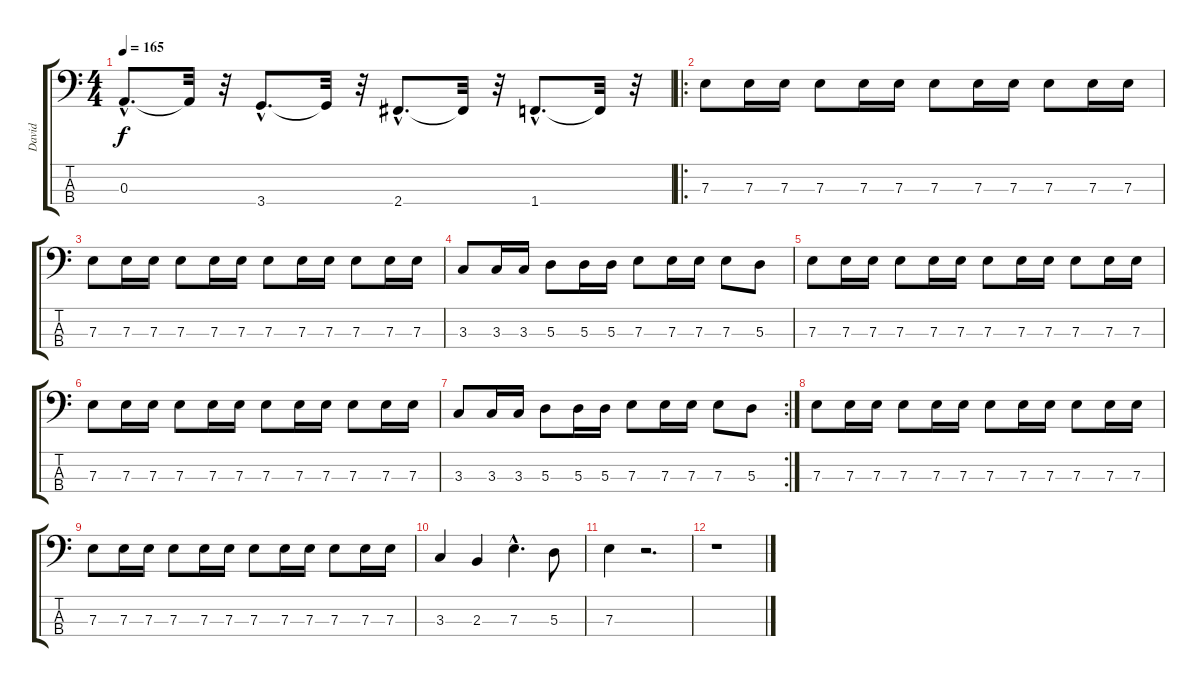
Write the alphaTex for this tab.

\track ("David" "David") {instrument electricbassfinger}
\staff {score tabs}
\tuning (G2 D2 A1 E1) {hide}
\ts (4 4)
\tempo 165
\clef f4
\ks c
0.3{hac}.8{d dy f} 0.3{t}.32 r.32 3.4{hac}.8{d} 3.4{t}.32 r.32 2.4{hac}.8{d} 2.4{t}.32 r.32 1.4{hac}.8{d} 1.4{t}.32 r.32 |
\ro
7.3.8 7.3.16 7.3.16 7.3.8 7.3.16 7.3.16 7.3.8 7.3.16 7.3.16 7.3.8 7.3.16 7.3.16 |
7.3.8 7.3.16 7.3.16 7.3.8 7.3.16 7.3.16 7.3.8 7.3.16 7.3.16 7.3.8 7.3.16 7.3.16 |
3.3.8 3.3.16 3.3.16 5.3.8 5.3.16 5.3.16 7.3.8 7.3.16 7.3.16 7.3.8 5.3.8 |
7.3.8 7.3.16 7.3.16 7.3.8 7.3.16 7.3.16 7.3.8 7.3.16 7.3.16 7.3.8 7.3.16 7.3.16 |
7.3.8 7.3.16 7.3.16 7.3.8 7.3.16 7.3.16 7.3.8 7.3.16 7.3.16 7.3.8 7.3.16 7.3.16 |
\rc 2
3.3.8 3.3.16 3.3.16 5.3.8 5.3.16 5.3.16 7.3.8 7.3.16 7.3.16 7.3.8 5.3.8 |
7.3.8 7.3.16 7.3.16 7.3.8 7.3.16 7.3.16 7.3.8 7.3.16 7.3.16 7.3.8 7.3.16 7.3.16 |
7.3.8 7.3.16 7.3.16 7.3.8 7.3.16 7.3.16 7.3.8 7.3.16 7.3.16 7.3.8 7.3.16 7.3.16 |
3.3.4 2.3.4 7.3{hac}.4{d} 5.3.8 |
7.3.4 r.2{d} |
r.1
